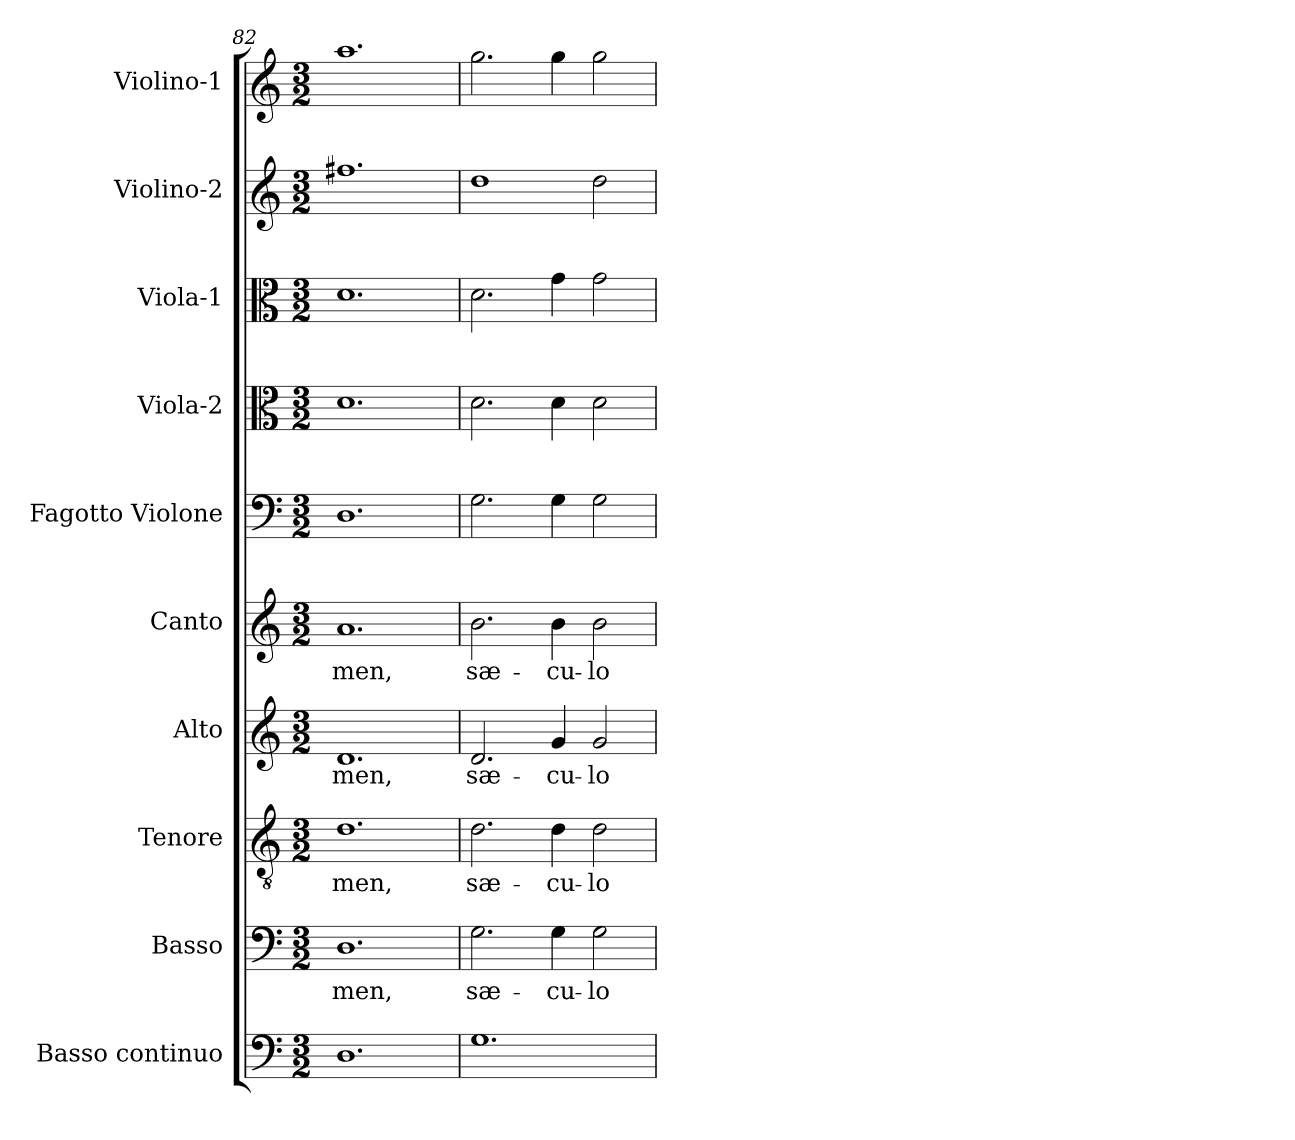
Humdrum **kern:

**kern	**kern	**text	**kern	**text	**kern	**text	**kern	**text	**kern	**kern	**kern	**kern	**kern
*part10	*part9	*part9	*part8	*part8	*part7	*part7	*part6	*part6	*part5	*part4	*part3	*part2	*part1
*staff10	*staff9	*staff9	*staff8	*staff8	*staff7	*staff7	*staff6	*staff6	*staff5	*staff4	*staff3	*staff2	*staff1
*I"Basso continuo	*I"Basso	*	*I"Tenore	*	*I"Alto	*	*I"Canto	*	*I"Fagotto Violone	*I"Viola-2	*I"Viola-1	*I"Violino-2	*I"Violino-1
*I'BC	*I'B	*	*I'T	*	*I'A	*	*I'C	*	*I'Fg	*I'Va2	*I'Va1	*I'Vi2	*I'Vi1
*clefF4	*clefF4	*	*clefGv2	*	*clefG2	*	*clefG2	*	*clefF4	*clefC3	*clefC3	*clefG2	*clefG2
*k[]	*k[]	*	*k[]	*	*k[]	*	*k[]	*	*k[]	*k[]	*k[]	*k[]	*k[]
*C:	*C:	*	*C:	*	*C:	*	*C:	*	*C:	*C:	*C:	*C:	*C:
*M3/2	*M3/2	*	*M3/2	*	*M3/2	*	*M3/2	*	*M3/2	*M3/2	*M3/2	*M3/2	*M3/2
=82	=82	=82	=82	=82	=82	=82	=82	=82	=82	=82	=82	=82	=82
!	!	!LO:LY:b	!	!	!	!	!	!	!	!	!	!	!
!	!	!	!	!LO:LY:b	!	!	!	!	!	!	!	!	!
!	!	!	!	!	!	!LO:LY:b	!	!	!	!	!	!	!
!	!	!	!	!	!	!	!	!LO:LY:b	!	!	!	!	!
1.D	1.D	-men,	1.d	-men,	1.d	-men,	1.a	-men,	1.D	1.d	1.d	1.ff#X	1.aa
=83	=83	=83	=83	=83	=83	=83	=83	=83	=83	=83	=83	=83	=83
!	!	!LO:LY:b	!	!	!	!	!	!	!	!	!	!	!
!	!	!	!	!LO:LY:b	!	!	!	!	!	!	!	!	!
!	!	!	!	!	!	!LO:LY:b	!	!	!	!	!	!	!
!	!	!	!	!	!	!	!	!LO:LY:b	!	!	!	!	!
1.G	2.G\	sæ-	2.d\	sæ-	2.d/	sæ-	2.b\	sæ-	2.G\	2.d\	2.d\	1dd	2.gg\
!	!	!LO:LY:b	!	!	!	!	!	!	!	!	!	!	!
!	!	!	!	!LO:LY:b	!	!	!	!	!	!	!	!	!
!	!	!	!	!	!	!LO:LY:b	!	!	!	!	!	!	!
!	!	!	!	!	!	!	!	!LO:LY:b	!	!	!	!	!
.	4G\	-cu-	4d\	-cu-	4g/	-cu-	4b\	-cu-	4G\	4d\	4g\	.	4gg\
!	!	!LO:LY:b	!	!	!	!	!	!	!	!	!	!	!
!	!	!	!	!LO:LY:b	!	!	!	!	!	!	!	!	!
!	!	!	!	!	!	!LO:LY:b	!	!	!	!	!	!	!
!	!	!	!	!	!	!	!	!LO:LY:b	!	!	!	!	!
.	2G\	-lo-	2d\	-lo-	2g/	-lo-	2b\	-lo-	2G\	2d\	2g\	2dd\	2gg\
=	=	=	=	=	=	=	=	=	=	=	=	=	=
*-	*-	*-	*-	*-	*-	*-	*-	*-	*-	*-	*-	*-	*-
